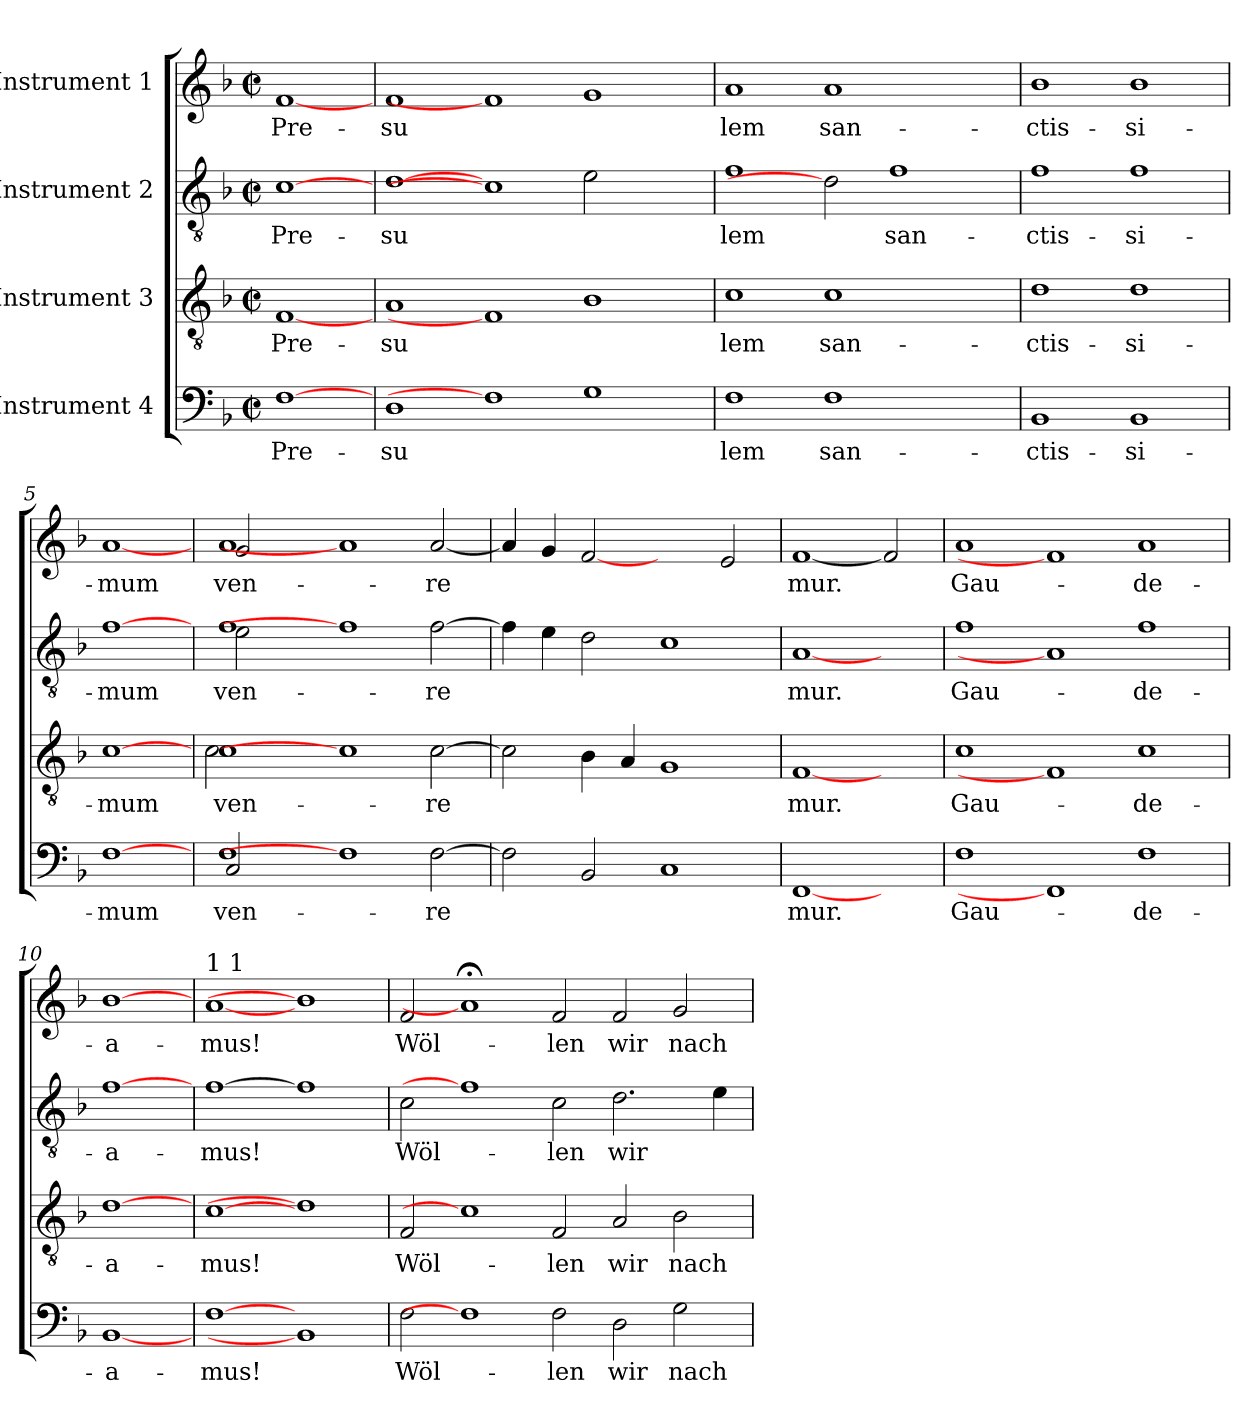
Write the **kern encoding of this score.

**kern	**text	**kern	**text	**kern	**text	**kern	**text
*part4	*part4	*part3	*part3	*part2	*part2	*part1	*part1
*staff4	*staff4	*staff3	*staff3	*staff2	*staff2	*staff1	*staff1
*I"Instrument 4	*	*I"Instrument 3	*	*I"Instrument 2	*	*I"Instrument 1	*
!!LO:PB:g=z
*stria5	*	*stria5	*	*stria5	*	*stria5	*
*clefF4	*	*clefGv2	*	*clefGv2	*	*clefG2	*
*k[b-]	*	*k[b-]	*	*k[b-]	*	*k[b-]	*
*F:	*	*F:	*	*F:	*	*F:	*
*M2/2	*	*M2/2	*	*M2/2	*	*M2/2	*
*met(c|)	*	*met(c|)	*	*met(c|)	*	*met(c|)	*
=1	=1	=1	=1	=1	=1	=1	=1
!	!LO:LY:b:cj	!	!LO:LY:b:cj	!	!LO:LY:b:cj	!	!LO:LY:b:cj
[1F	Pre-	[1F	Pre-	[1c	Pre-	[1f	Pre-
=2	=2	=2	=2	=2	=2	=2	=2
!	!LO:LY:b:cj	!	!LO:LY:b:cj	!	!LO:LY:b:cj	!	!LO:LY:b:cj
1D	-su-	1A	-su-	[1d	-su-	1f	-su-
1F]	.	1F]	.	1c]	.	1f]	.
!	!LO:LY:b:cj	!	!LO:LY:b:cj	!	!LO:LY:b:cj	!	!LO:LY:b:cj
1G	--	1B-	--	2e\	--	1g	--
.	.	.	.	2ryy	.	.	.
=3	=3	=3	=3	=3	=3	=3	=3
!	!LO:LY:b:cj	!	!LO:LY:b:cj	!	!LO:LY:b:cj	!	!LO:LY:b:cj
1F	-lem	1c	-lem	1f	-lem	1a	-lem
!	!LO:LY:b:cj	!	!LO:LY:b:cj	!	!	!	!LO:LY:b:cj
1F	san-	1c	san-	2d]	.	1a	san-
!	!	!	!	!	!LO:LY:b:cj	!	!
.	.	.	.	1f	san-	.	.
2ryy	.	2ryy	.	.	.	2ryy	.
=4	=4	=4	=4	=4	=4	=4	=4
!	!LO:LY:b:cj	!	!LO:LY:b:cj	!	!LO:LY:b:cj	!	!LO:LY:b:cj
1BB-	-ctis-	1d	-ctis-	1f	-ctis-	1b-	-ctis-
!	!LO:LY:b:cj	!	!LO:LY:b:cj	!	!LO:LY:b:cj	!	!LO:LY:b:cj
1BB-	-si-	1d	-si-	1f	-si-	1b-	-si-
=5	=5	=5	=5	=5	=5	=5	=5
!	!LO:LY:b:cj	!	!LO:LY:b:cj	!	!LO:LY:b:cj	!	!LO:LY:b:cj
[1F	-mum	[1c	-mum	[1f	-mum	[1a	-mum
=6	=6	=6	=6	=6	=6	=6	=6
*^	*	*	*	*	*	*	*
!	!	!LO:LY:b:cj	!	!LO:LY:b:cj	!	!LO:LY:b:cj	!	!LO:LY:b:cj
*	*	*	*^	*	*^	*	*^	*
1F	2C/	ven-	1c	2c\	ven-	1f	2e\	ven-	1a	2g/	ven-
.	0ryy	.	.	0ryy	.	.	0ryy	.	.	0ryy	.
1F]	.	.	1c]	.	.	1f]	.	.	1a]	.	.
!	!	!LO:LY:b:cj	!	!	!LO:LY:b:cj	!	!	!LO:LY:b:cj	!	!	!LO:LY:b:cj
[>2F\	.	-re-	[>2c\	.	-re-	[>2f\	.	-re-	[<2a/	.	-re-
*v	*v	*	*	*	*	*v	*v	*	*v	*v	*
*	*	*v	*v	*	*	*	*	*
=7	=7	=7	=7	=7	=7	=7	=7
!	!LO:LY:b:cj	!	!LO:LY:b:cj	!	!LO:LY:b:cj	!	!LO:LY:b:cj
2F\]	--	2c\]	--	4f\]	--	4a/]	--
!	!	!	!	!	!LO:LY:b:cj	!	!LO:LY:b:cj
.	.	.	.	4e\	--	4g/	--
!	!LO:LY:b:cj	!	!LO:LY:b:cj	!	!LO:LY:b:cj	!	!LO:LY:b:cj
2BB-/	--	4B-\	--	2d\	--	[2f	--
!	!	!	!LO:LY:b:cj	!	!	!	!
.	.	4A/	--	.	.	.	.
!	!LO:LY:b:cj	!	!LO:LY:b:cj	!	!LO:LY:b:cj	!	!
1C	--	1G	--	1c	--	2ryy	.
!	!	!	!	!	!	!	!LO:LY:b:cj
.	.	.	.	.	.	2e/	--
=8	=8	=8	=8	=8	=8	=8	=8
!	!LO:LY:b:cj	!	!LO:LY:b:cj	!	!LO:LY:b:cj	!	!LO:LY:b:cj
[1FF	-mur.	[1F	-mur.	[1A	-mur.	[1f	-mur.
2ryy	.	2ryy	.	2ryy	.	2f]	.
=9	=9	=9	=9	=9	=9	=9	=9
!	!LO:LY:b:cj	!	!LO:LY:b:cj	!	!LO:LY:b:cj	!	!LO:LY:b:cj
1F	Gau-	1c	Gau-	1f	Gau-	1a	Gau-
1FF]	.	1F]	.	1A]	.	1f]	.
!	!LO:LY:b:cj	!	!LO:LY:b:cj	!	!LO:LY:b:cj	!	!LO:LY:b:cj
1F	-de-	1c	-de-	1f	-de-	1a	-de-
=10	=10	=10	=10	=10	=10	=10	=10
!	!LO:LY:b:cj	!	!LO:LY:b:cj	!	!LO:LY:b:cj	!	!LO:LY:b:cj
[1BB-	-a-	[1d	-a-	[1f	-a-	[1b-	-a-
!!LO:LB:g=z
=11	=11	=11	=11	=11	=11	=11	=11
!	!	!	!	!	!	!LO:TX:a:t=1 1	!
!	!LO:LY:b:cj	!	!LO:LY:b:cj	!	!LO:LY:b:cj	!	!LO:LY:b:cj
[1F	-mus!	[1c	-mus!	[1f	-mus!	[1a	-mus!
1BB-]	.	1d]	.	1f]	.	1b-]	.
=12	=12	=12	=12	=12	=12	=12	=12
!	!LO:LY:b:cj	!	!LO:LY:b:cj	!	!LO:LY:b:cj	!	!LO:LY:b:cj
2F\	Wöl-	2F/	Wöl-	2c\	Wöl-	2f/	Wöl-
1F]	.	1c]	.	1f]	.	1a;<]	.
!	!LO:LY:b:cj	!	!LO:LY:b:cj	!	!LO:LY:b:cj	!	!LO:LY:b:cj
2F\	-len	2F/	-len	2c\	-len	2f/	-len
!	!LO:LY:b:cj	!	!LO:LY:b:cj	!	!LO:LY:b:cj	!	!LO:LY:b:cj
2D\	wir	2A/	wir	2.d\	wir	2f/	wir
!	!LO:LY:b:cj	!	!LO:LY:b:cj	!	!	!	!LO:LY:b:cj
2G\	nach	2B-\	nach	.	.	2g/	nach
!	!	!	!	!	!LO:LY:b:cj	!	!
.	.	.	.	4e\	.	.	.
=	=	=	=	=	=	=	=
*-	*-	*-	*-	*-	*-	*-	*-
